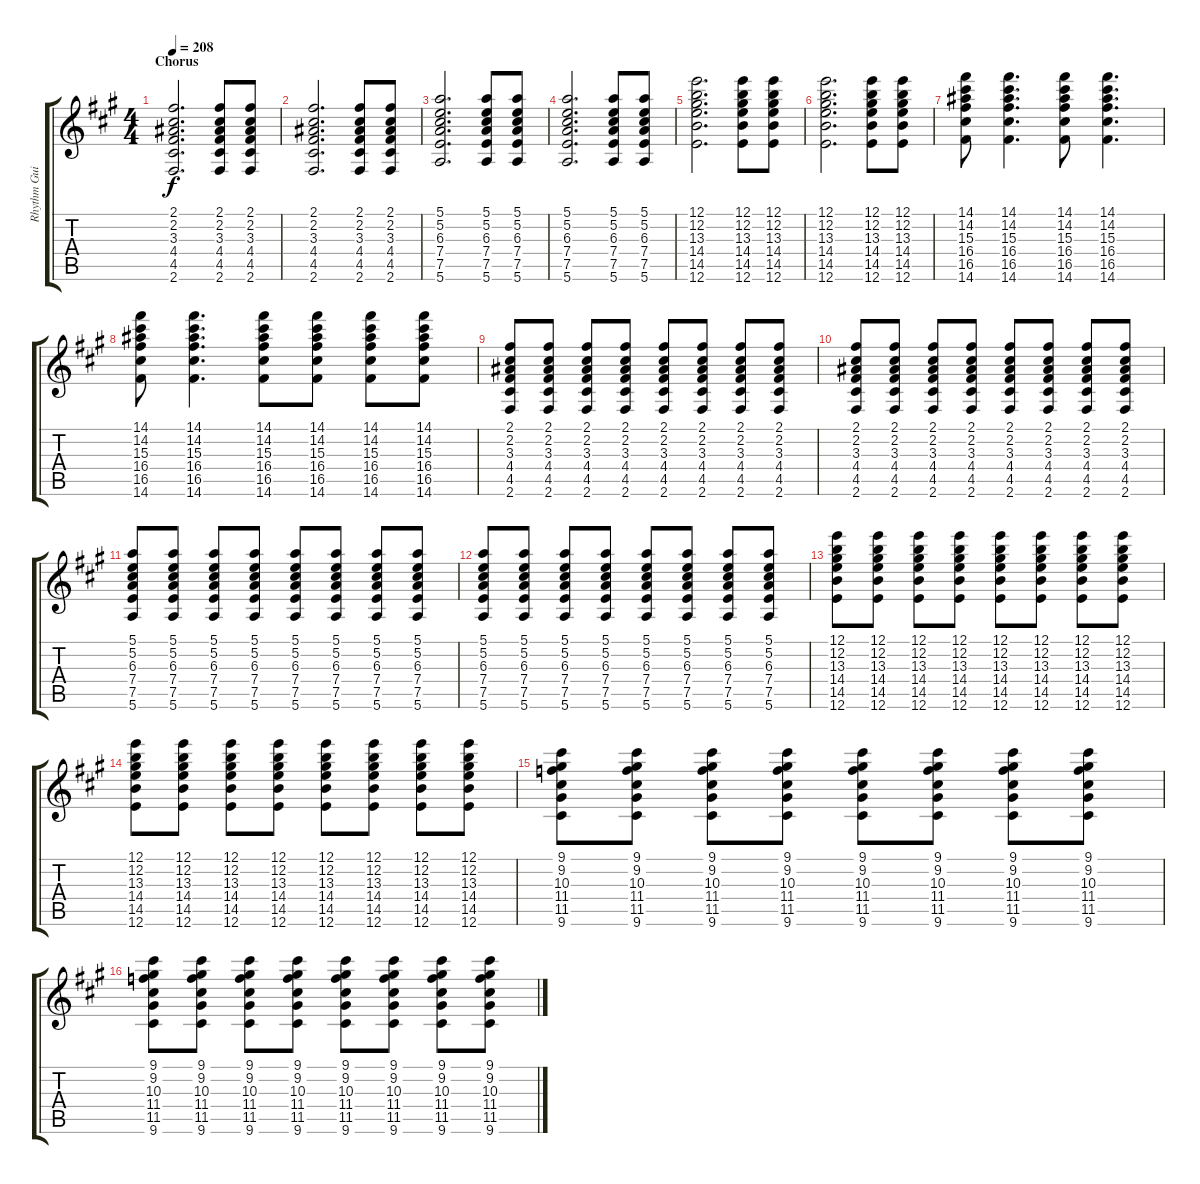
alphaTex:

\track ("Rhythm Guitar" "Rhythm Gui") {instrument overdrivenguitar}
\staff {score tabs}
\tuning (E4 B3 G3 D3 A2 E2) {hide}
\ts (4 4)
\section ("" "Chorus")
\tempo 208
\clef g2
\ks a
(2.1 2.2 3.3 4.4 4.5 2.6).2{d dy f instrument overdrivenguitar} (2.1 2.2 3.3 4.4 4.5 2.6).8 (2.1 2.2 3.3 4.4 4.5 2.6).8 |
(2.1 2.2 3.3 4.4 4.5 2.6).2{d} (2.1 2.2 3.3 4.4 4.5 2.6).8 (2.1 2.2 3.3 4.4 4.5 2.6).8 |
(5.1 5.2 6.3 7.4 7.5 5.6).2{d} (5.1 5.2 6.3 7.4 7.5 5.6).8 (5.1 5.2 6.3 7.4 7.5 5.6).8 |
(5.1 5.2 6.3 7.4 7.5 5.6).2{d} (5.1 5.2 6.3 7.4 7.5 5.6).8 (5.1 5.2 6.3 7.4 7.5 5.6).8 |
(12.1 12.2 13.3 14.4 14.5 12.6).2{d} (12.1 12.2 13.3 14.4 14.5 12.6).8 (12.1 12.2 13.3 14.4 14.5 12.6).8 |
(12.1 12.2 13.3 14.4 14.5 12.6).2{d} (12.1 12.2 13.3 14.4 14.5 12.6).8 (12.1 12.2 13.3 14.4 14.5 12.6).8 |
(14.1 14.2 15.3 16.4 16.5 14.6).8 (14.1 14.2 15.3 16.4 16.5 14.6).4{d} (14.1 14.2 15.3 16.4 16.5 14.6).8 (14.1 14.2 15.3 16.4 16.5 14.6).4{d} |
(14.1 14.2 15.3 16.4 16.5 14.6).8 (14.1 14.2 15.3 16.4 16.5 14.6).4{d} (14.1 14.2 15.3 16.4 16.5 14.6).8 (14.1 14.2 15.3 16.4 16.5 14.6).8 (14.1 14.2 15.3 16.4 16.5 14.6).8 (14.1 14.2 15.3 16.4 16.5 14.6).8 |
(2.1 2.2 3.3 4.4 4.5 2.6).8 (2.1 2.2 3.3 4.4 4.5 2.6).8 (2.1 2.2 3.3 4.4 4.5 2.6).8 (2.1 2.2 3.3 4.4 4.5 2.6).8 (2.1 2.2 3.3 4.4 4.5 2.6).8 (2.1 2.2 3.3 4.4 4.5 2.6).8 (2.1 2.2 3.3 4.4 4.5 2.6).8 (2.1 2.2 3.3 4.4 4.5 2.6).8 |
(2.1 2.2 3.3 4.4 4.5 2.6).8 (2.1 2.2 3.3 4.4 4.5 2.6).8 (2.1 2.2 3.3 4.4 4.5 2.6).8 (2.1 2.2 3.3 4.4 4.5 2.6).8 (2.1 2.2 3.3 4.4 4.5 2.6).8 (2.1 2.2 3.3 4.4 4.5 2.6).8 (2.1 2.2 3.3 4.4 4.5 2.6).8 (2.1 2.2 3.3 4.4 4.5 2.6).8 |
(5.1 5.2 6.3 7.4 7.5 5.6).8 (5.1 5.2 6.3 7.4 7.5 5.6).8 (5.1 5.2 6.3 7.4 7.5 5.6).8 (5.1 5.2 6.3 7.4 7.5 5.6).8 (5.1 5.2 6.3 7.4 7.5 5.6).8 (5.1 5.2 6.3 7.4 7.5 5.6).8 (5.1 5.2 6.3 7.4 7.5 5.6).8 (5.1 5.2 6.3 7.4 7.5 5.6).8 |
(5.1 5.2 6.3 7.4 7.5 5.6).8 (5.1 5.2 6.3 7.4 7.5 5.6).8 (5.1 5.2 6.3 7.4 7.5 5.6).8 (5.1 5.2 6.3 7.4 7.5 5.6).8 (5.1 5.2 6.3 7.4 7.5 5.6).8 (5.1 5.2 6.3 7.4 7.5 5.6).8 (5.1 5.2 6.3 7.4 7.5 5.6).8 (5.1 5.2 6.3 7.4 7.5 5.6).8 |
(12.1 12.2 13.3 14.4 14.5 12.6).8 (12.1 12.2 13.3 14.4 14.5 12.6).8 (12.1 12.2 13.3 14.4 14.5 12.6).8 (12.1 12.2 13.3 14.4 14.5 12.6).8 (12.1 12.2 13.3 14.4 14.5 12.6).8 (12.1 12.2 13.3 14.4 14.5 12.6).8 (12.1 12.2 13.3 14.4 14.5 12.6).8 (12.1 12.2 13.3 14.4 14.5 12.6).8 |
(12.1 12.2 13.3 14.4 14.5 12.6).8 (12.1 12.2 13.3 14.4 14.5 12.6).8 (12.1 12.2 13.3 14.4 14.5 12.6).8 (12.1 12.2 13.3 14.4 14.5 12.6).8 (12.1 12.2 13.3 14.4 14.5 12.6).8 (12.1 12.2 13.3 14.4 14.5 12.6).8 (12.1 12.2 13.3 14.4 14.5 12.6).8 (12.1 12.2 13.3 14.4 14.5 12.6).8 |
(9.1 9.2 10.3 11.4 11.5 9.6).8 (9.1 9.2 10.3 11.4 11.5 9.6).8 (9.1 9.2 10.3 11.4 11.5 9.6).8 (9.1 9.2 10.3 11.4 11.5 9.6).8 (9.1 9.2 10.3 11.4 11.5 9.6).8 (9.1 9.2 10.3 11.4 11.5 9.6).8 (9.1 9.2 10.3 11.4 11.5 9.6).8 (9.1 9.2 10.3 11.4 11.5 9.6).8 |
(9.1 9.2 10.3 11.4 11.5 9.6).8 (9.1 9.2 10.3 11.4 11.5 9.6).8 (9.1 9.2 10.3 11.4 11.5 9.6).8 (9.1 9.2 10.3 11.4 11.5 9.6).8 (9.1 9.2 10.3 11.4 11.5 9.6).8 (9.1 9.2 10.3 11.4 11.5 9.6).8 (9.1 9.2 10.3 11.4 11.5 9.6).8 (9.1 9.2 10.3 11.4 11.5 9.6).8
